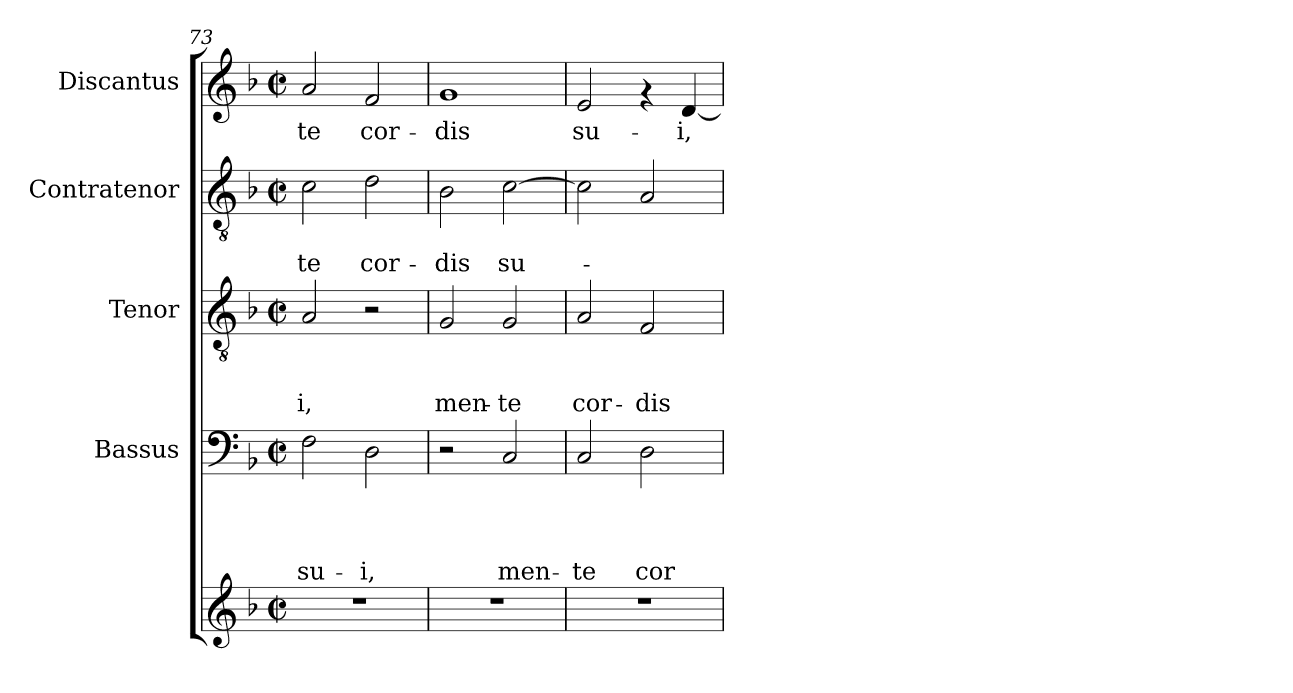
**kern	**kern	**text	**text	**text	**text	**kern	**text	**text	**text	**kern	**text	**text	**kern	**text
*part5	*part4	*part4	*part4	*part4	*part4	*part3	*part3	*part3	*part3	*part2	*part2	*part2	*part1	*part1
*staff5	*staff4	*staff4	*staff4	*staff4	*staff4	*staff3	*staff3	*staff3	*staff3	*staff2	*staff2	*staff2	*staff1	*staff1
*	*I"Bassus	*	*	*	*	*I"Tenor	*	*	*	*I"Contratenor	*	*	*I"Discantus	*
!!LO:PB:g=z
*clefG2	*clefF4	*	*	*	*	*clefGv2	*	*	*	*clefGv2	*	*	*clefG2	*
*k[b-]	*k[b-]	*	*	*	*	*k[b-]	*	*	*	*k[b-]	*	*	*k[b-]	*
*F:	*F:	*	*	*	*	*F:	*	*	*	*F:	*	*	*F:	*
*M2/2	*M2/2	*	*	*	*	*M2/2	*	*	*	*M2/2	*	*	*M2/2	*
*met(c|)	*met(c|)	*	*	*	*	*met(c|)	*	*	*	*met(c|)	*	*	*met(c|)	*
=73	=73	=73	=73	=73	=73	=73	=73	=73	=73	=73	=73	=73	=73	=73
!	!	!	!	!	!LO:LY:b	!	!	!	!LO:LY:b:rj	!	!	!LO:LY:b	!	!LO:LY:b
1r	2F\	.	.	.	su-	2A/	.	.	-i,	2c\	.	-te	2a/	-te
!	!	!	!	!	!LO:LY:b	!	!	!	!	!	!	!LO:LY:b	!	!LO:LY:b
.	2D\	.	.	.	-i,	2r	.	.	.	2d\	.	cor-	2f/	cor-
=74	=74	=74	=74	=74	=74	=74	=74	=74	=74	=74	=74	=74	=74	=74
!	!	!	!	!	!	!	!	!	!LO:LY:b:rj	!	!	!LO:LY:b	!	!LO:LY:b
1r	2r	.	.	.	.	2G/	.	.	men-	2B-\	.	-dis	1g	-dis
!	!	!	!	!	!LO:LY:b	!	!	!	!LO:LY:b:rj	!	!	!LO:LY:b	!	!
.	2C/	.	.	.	men-	2G/	.	.	-te	[>2c\	.	su-	.	.
=75	=75	=75	=75	=75	=75	=75	=75	=75	=75	=75	=75	=75	=75	=75
!	!	!	!	!	!LO:LY:b	!	!	!	!LO:LY:b:rj	!	!	!	!	!LO:LY:b
1r	2C/	.	.	.	-te	2A/	.	.	cor-	2c\]	.	.	2e/	su-
!	!	!	!	!	!LO:LY:b	!	!	!	!LO:LY:b:rj	!	!	!	!	!
.	2D\	.	.	.	cor-	2F/	.	.	-dis	2A/	.	.	4rf	.
!	!	!	!	!	!	!	!	!	!	!	!	!	!	!LO:LY:b
.	.	.	.	.	.	.	.	.	.	.	.	.	[<4d/	-i,
=	=	=	=	=	=	=	=	=	=	=	=	=	=	=
*-	*-	*-	*-	*-	*-	*-	*-	*-	*-	*-	*-	*-	*-	*-
